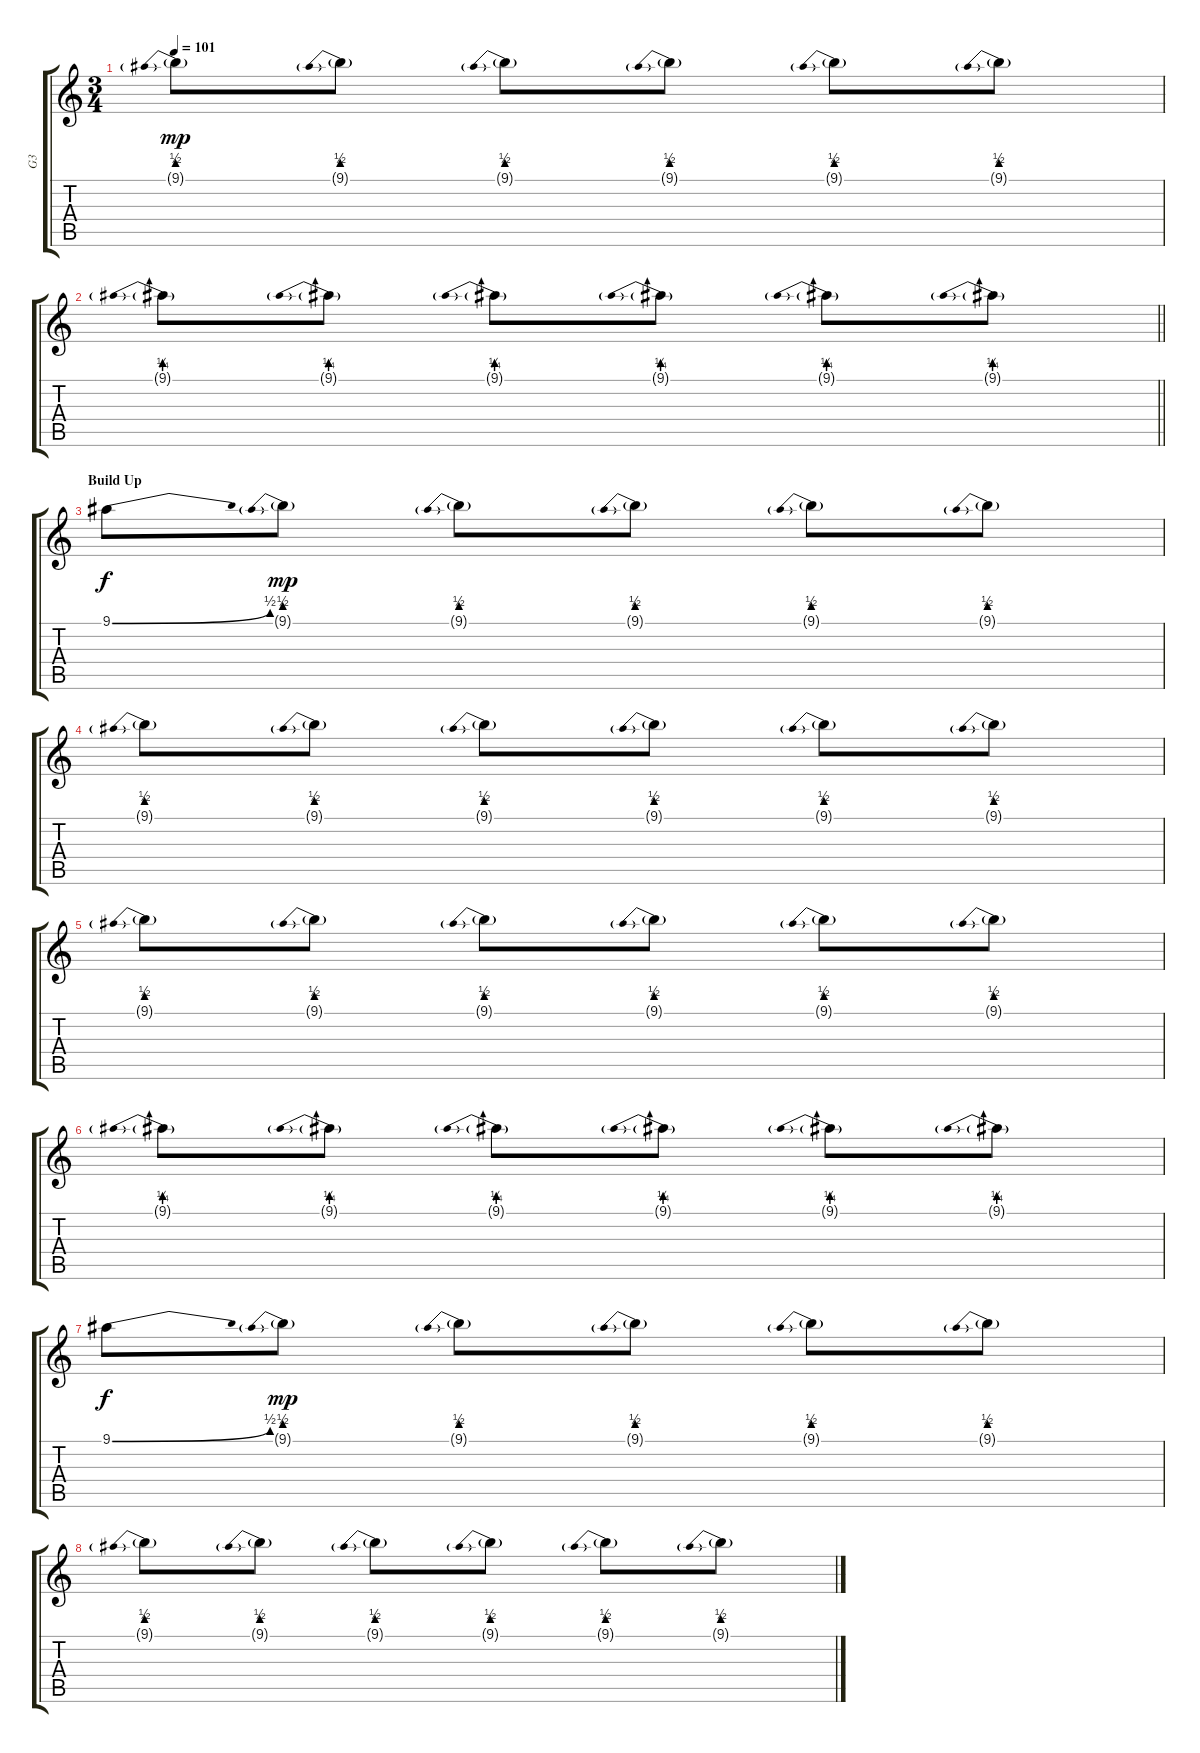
\track ("G3" "G3") {instrument distortionguitar}
\staff {score tabs}
\tuning (Db4 Ab3 E3 B2 Gb2 B1) {hide}
\ts (3 4)
\tempo 101
\clef g2
\ks c
9.1{be (prebend 0 2 60 2) g}.8{dy mp} 9.1{be (prebend 0 2 60 2) g}.8 9.1{be (prebend 0 2 60 2) g}.8 9.1{be (prebend 0 2 60 2) g}.8 9.1{be (prebend 0 2 60 2) g}.8 9.1{be (prebend 0 2 60 2) g}.8 |
\barLineRight lightlight
9.1{be (prebend 0 1 60 1) g}.8 9.1{be (prebend 0 1 60 1) g}.8 9.1{be (prebend 0 1 60 1) g}.8 9.1{be (prebend 0 1 60 1) g}.8 9.1{be (prebend 0 1 60 1) g}.8 9.1{be (prebend 0 1 60 1) g}.8 |
\section ("" "Build Up")
9.1{be (bend 0 0 60 2)}.8{dy f} 9.1{be (prebend 0 2 60 2) g}.8{dy mp} 9.1{be (prebend 0 2 60 2) g}.8 9.1{be (prebend 0 2 60 2) g}.8 9.1{be (prebend 0 2 60 2) g}.8 9.1{be (prebend 0 2 60 2) g}.8 |
9.1{be (prebend 0 2 60 2) g}.8 9.1{be (prebend 0 2 60 2) g}.8 9.1{be (prebend 0 2 60 2) g}.8 9.1{be (prebend 0 2 60 2) g}.8 9.1{be (prebend 0 2 60 2) g}.8 9.1{be (prebend 0 2 60 2) g}.8 |
9.1{be (prebend 0 2 60 2) g}.8 9.1{be (prebend 0 2 60 2) g}.8 9.1{be (prebend 0 2 60 2) g}.8 9.1{be (prebend 0 2 60 2) g}.8 9.1{be (prebend 0 2 60 2) g}.8 9.1{be (prebend 0 2 60 2) g}.8 |
9.1{be (prebend 0 1 60 1) g}.8 9.1{be (prebend 0 1 60 1) g}.8 9.1{be (prebend 0 1 60 1) g}.8 9.1{be (prebend 0 1 60 1) g}.8 9.1{be (prebend 0 1 60 1) g}.8 9.1{be (prebend 0 1 60 1) g}.8 |
9.1{be (bend 0 0 60 2)}.8{dy f} 9.1{be (prebend 0 2 60 2) g}.8{dy mp} 9.1{be (prebend 0 2 60 2) g}.8 9.1{be (prebend 0 2 60 2) g}.8 9.1{be (prebend 0 2 60 2) g}.8 9.1{be (prebend 0 2 60 2) g}.8 |
9.1{be (prebend 0 2 60 2) g}.8 9.1{be (prebend 0 2 60 2) g}.8 9.1{be (prebend 0 2 60 2) g}.8 9.1{be (prebend 0 2 60 2) g}.8 9.1{be (prebend 0 2 60 2) g}.8 9.1{be (prebend 0 2 60 2) g}.8
